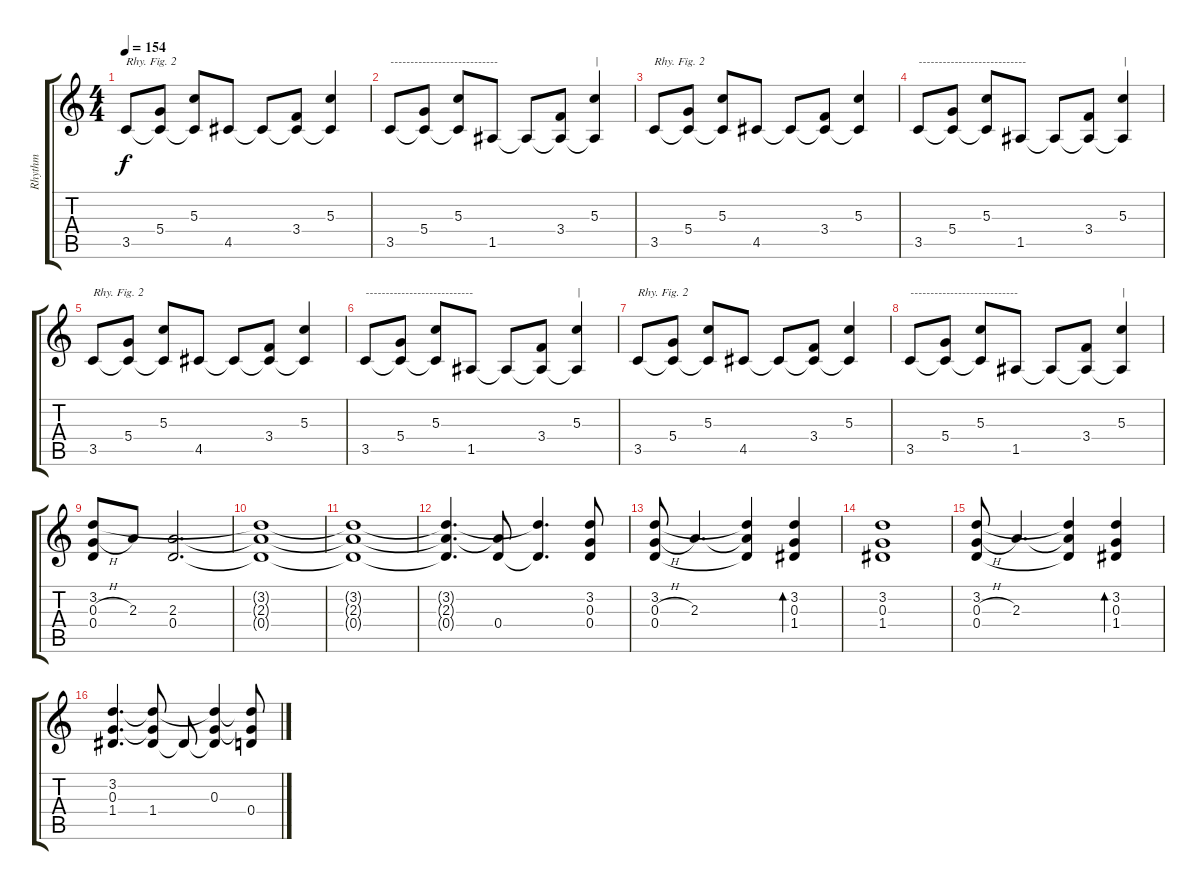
\track ("Rhythm" "Rhythm") {instrument electricguitarjazz}
\staff {score tabs}
\tuning (E4 B3 G3 D3 A2 E2) {hide}
\ts (4 4)
\tempo 154
\clef g2
\ks c
3.5.8{txt "Rhy. Fig. 2" dy f} (5.4 3.5{t}).8 (5.3 3.5{t}).8 4.5.8 4.5{t}.8 (3.4 4.5{t}).8 (5.3 4.5{t}).4 |
3.5.8{txt "---------------------------"} (5.4 3.5{t}).8 (5.3 3.5{t}).8 1.5.8 1.5{t}.8 (3.4 1.5{t}).8 (5.3 1.5{t}).4{txt "|"} |
3.5.8{txt "Rhy. Fig. 2"} (5.4 3.5{t}).8 (5.3 3.5{t}).8 4.5.8 4.5{t}.8 (3.4 4.5{t}).8 (5.3 4.5{t}).4 |
3.5.8{txt "---------------------------"} (5.4 3.5{t}).8 (5.3 3.5{t}).8 1.5.8 1.5{t}.8 (3.4 1.5{t}).8 (5.3 1.5{t}).4{txt "|"} |
3.5.8{txt "Rhy. Fig. 2"} (5.4 3.5{t}).8 (5.3 3.5{t}).8 4.5.8 4.5{t}.8 (3.4 4.5{t}).8 (5.3 4.5{t}).4 |
3.5.8{txt "---------------------------"} (5.4 3.5{t}).8 (5.3 3.5{t}).8 1.5.8 1.5{t}.8 (3.4 1.5{t}).8 (5.3 1.5{t}).4{txt "|"} |
3.5.8{txt "Rhy. Fig. 2"} (5.4 3.5{t}).8 (5.3 3.5{t}).8 4.5.8 4.5{t}.8 (3.4 4.5{t}).8 (5.3 4.5{t}).4 |
3.5.8{txt "---------------------------"} (5.4 3.5{t}).8 (5.3 3.5{t}).8 1.5.8 1.5{t}.8 (3.4 1.5{t}).8 (5.3 1.5{t}).4{txt "|"} |
(3.2 0.3{h} 0.4).8{instrument electricguitarjazz} 2.3.8 (2.3 0.4).2{d} |
(3.2{t} 2.3{t} 0.4{t}).1 |
(3.2{t} 2.3{t} 0.4{t}).1 |
(3.2{t} 2.3{t} 0.4{t}).4{d} (2.3{t} 0.4).8 (3.2{t} 0.4{t}).4{d} (3.2 0.3 0.4).8 |
(3.2 0.3{h} 0.4).8 2.3.4{d} (3.2{t} 2.3{t} 0.4{t}).4 (3.2 0.3 1.4).4{bd 480} |
(3.2 0.3 1.4).1 |
(3.2 0.3{h} 0.4).8 2.3.4{d} (3.2{t} 2.3{t} 0.4{t}).4 (3.2 0.3 1.4).4{bd 480} |
(3.2 0.3 1.4).4{d} (3.2{t} 0.3{t} 1.4).8 1.4{t}.8 (3.2{t} 0.3 1.4{t}).4 (3.2{t} 0.3{t} 0.4).8
